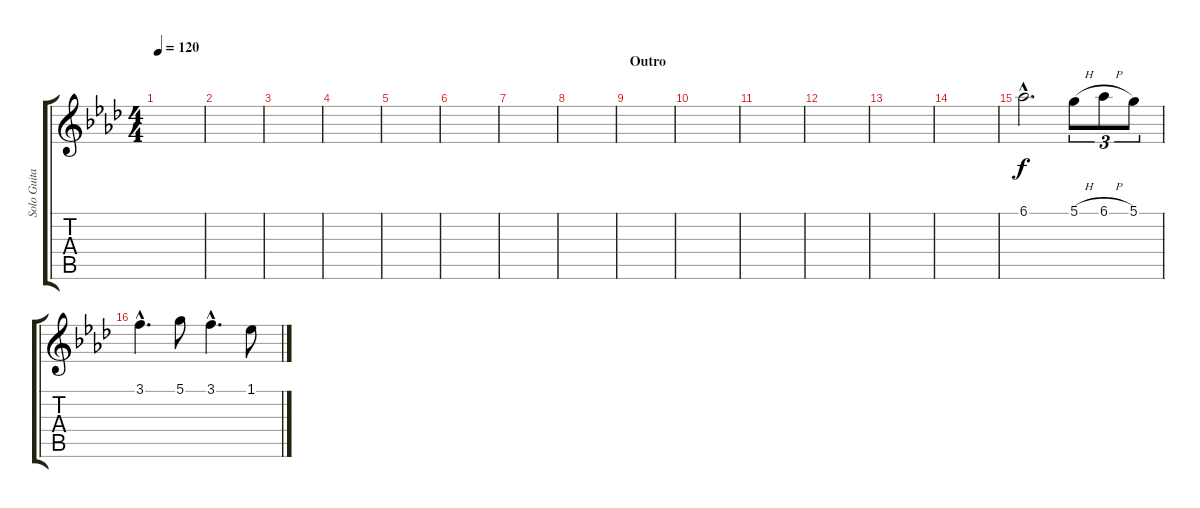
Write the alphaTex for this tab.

\track ("Solo Guitar" "Solo Guita") {instrument distortionguitar}
\staff {score tabs}
\tuning (D4 A3 F3 C3 G2 D2) {hide}
\ts (4 4)
\tempo 120
\clef g2
\ks ab
|
|
|
|
|
|
|
|
\section ("" "Outro")
|
|
|
|
|
|
6.1{hac}.2{d} 5.1{h}.8{tu (3 2)} 6.1{h}.8{tu (3 2)} 5.1.8{tu (3 2)} |
3.1{hac}.4{d} 5.1.8 3.1{hac}.4{d} 1.1.8
